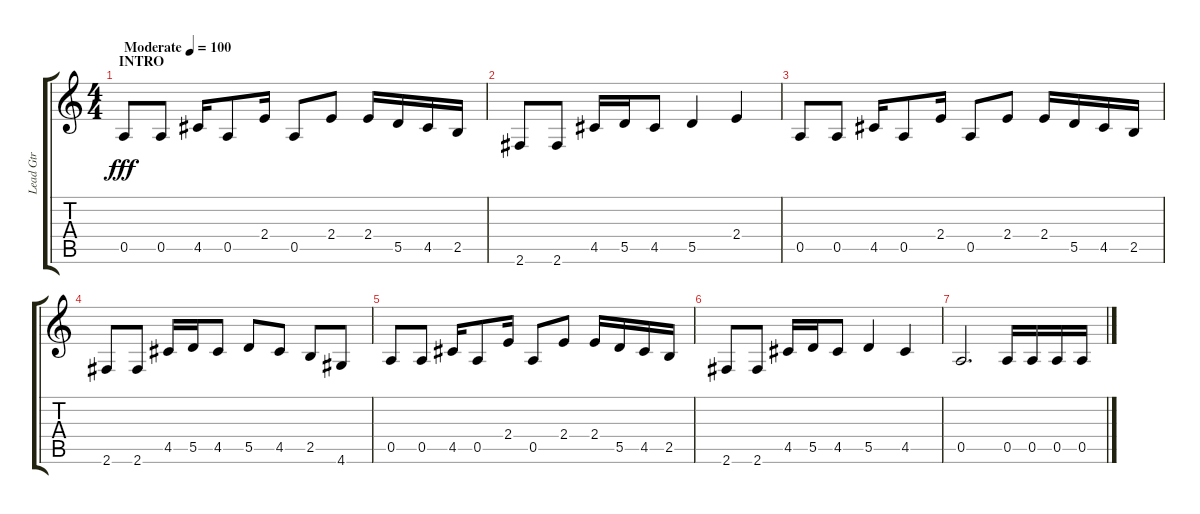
\track ("Lead Gtr" "Lead Gtr") {instrument overdrivenguitar}
\staff {score tabs}
\tuning (E4 B3 G3 D3 A2 E2) {hide}
\ts (4 4)
\section ("" "INTRO")
\tempo (100 "Moderate")
\clef g2
\ks c
0.5.8{dy fff instrument overdrivenguitar} 0.5.8 4.5.16 0.5.8 2.4.16 0.5.8 2.4.8 2.4.16 5.5.16 4.5.16 2.5.16 |
2.6.8 2.6.8 4.5.16 5.5.16 4.5.8 5.5.4 2.4.4 |
0.5.8 0.5.8 4.5.16 0.5.8 2.4.16 0.5.8 2.4.8 2.4.16 5.5.16 4.5.16 2.5.16 |
2.6.8 2.6.8 4.5.16 5.5.16 4.5.8 5.5.8 4.5.8 2.5.8 4.6.8 |
0.5.8 0.5.8 4.5.16 0.5.8 2.4.16 0.5.8 2.4.8 2.4.16 5.5.16 4.5.16 2.5.16 |
2.6.8 2.6.8 4.5.16 5.5.16 4.5.8 5.5.4 4.5.4 |
0.5.2{d} 0.5.16 0.5.16 0.5.16 0.5.16
